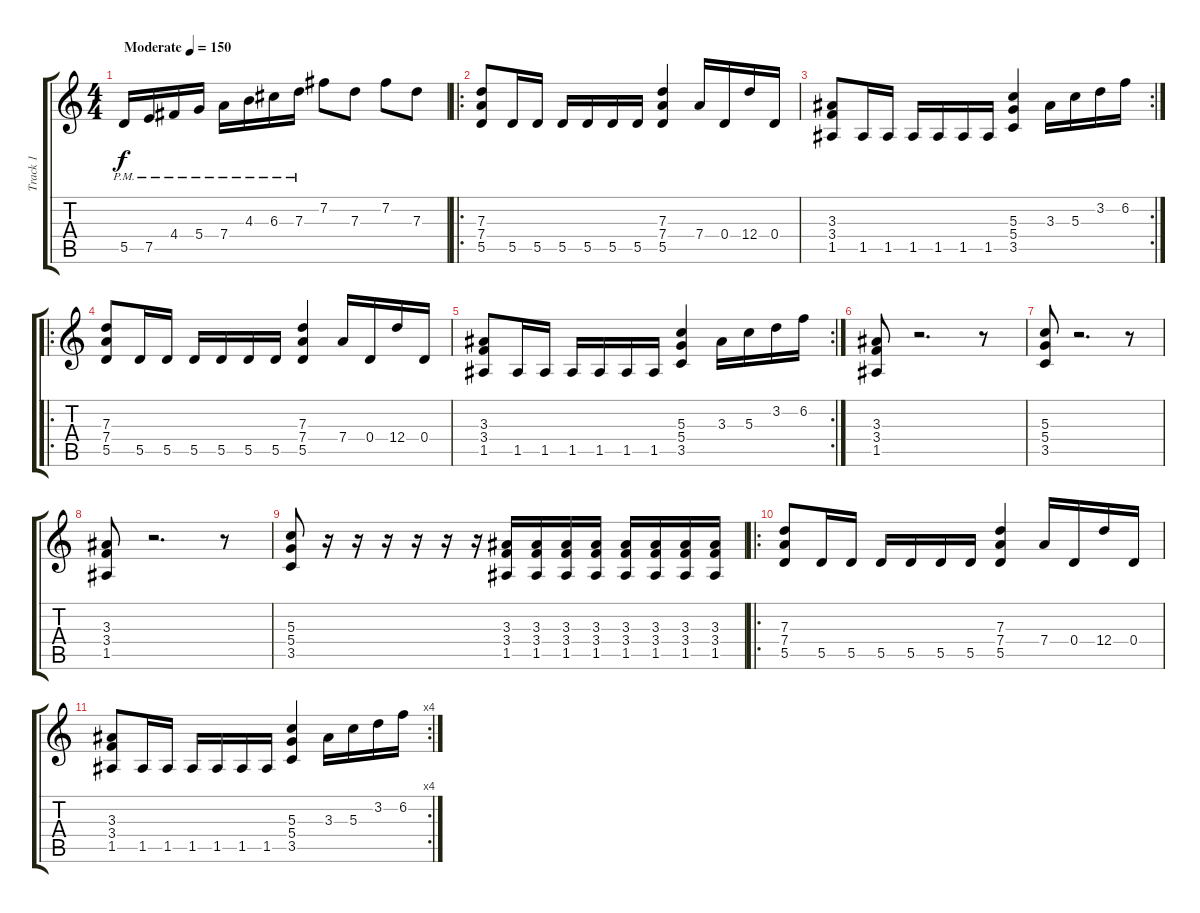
\track ("Track 1" "Track 1") {instrument distortionguitar}
\staff {score tabs}
\tuning (E4 B3 G3 D3 A2 D2) {hide}
\ts (4 4)
\tempo (150 "Moderate")
\clef g2
\ks c
5.5{pm}.16{dy f instrument distortionguitar} 7.5{pm}.16 4.4{pm}.16 5.4{pm}.16 7.4{pm}.16 4.3{pm}.16 6.3{pm}.16 7.3{pm}.16 7.2.8 7.3.8 7.2.8 7.3.8 |
\ro
(7.3 7.4 5.5).8 5.5.16 5.5.16 5.5.16 5.5.16 5.5.16 5.5.16 (7.3 7.4 5.5).4 7.4.16 0.4.16 12.4.16 0.4.16 |
\rc 2
(3.3 3.4 1.5).8 1.5.16 1.5.16 1.5.16 1.5.16 1.5.16 1.5.16 (5.3 5.4 3.5).4 3.3.16 5.3.16 3.2.16 6.2.16 |
\ro
(7.3 7.4 5.5).8 5.5.16 5.5.16 5.5.16 5.5.16 5.5.16 5.5.16 (7.3 7.4 5.5).4 7.4.16 0.4.16 12.4.16 0.4.16 |
\rc 2
(3.3 3.4 1.5).8 1.5.16 1.5.16 1.5.16 1.5.16 1.5.16 1.5.16 (5.3 5.4 3.5).4 3.3.16 5.3.16 3.2.16 6.2.16 |
(3.3 3.4 1.5).8 r.2{d} r.8 |
(5.3 5.4 3.5).8 r.2{d} r.8 |
(3.3 3.4 1.5).8 r.2{d} r.8 |
(5.3 5.4 3.5).8 r.16 r.16 r.16 r.16 r.16 r.16 (3.3 3.4 1.5).16 (3.3 3.4 1.5).16 (3.3 3.4 1.5).16 (3.3 3.4 1.5).16 (3.3 3.4 1.5).16 (3.3 3.4 1.5).16 (3.3 3.4 1.5).16 (3.3 3.4 1.5).16 |
\ro
(7.3 7.4 5.5).8 5.5.16 5.5.16 5.5.16 5.5.16 5.5.16 5.5.16 (7.3 7.4 5.5).4 7.4.16 0.4.16 12.4.16 0.4.16 |
\rc 4
(3.3 3.4 1.5).8 1.5.16 1.5.16 1.5.16 1.5.16 1.5.16 1.5.16 (5.3 5.4 3.5).4 3.3.16 5.3.16 3.2.16 6.2.16
